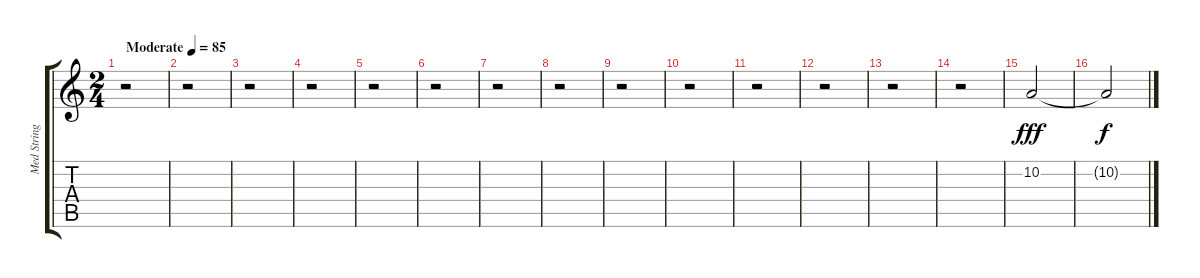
\track ("Med Strings" "Med String") {instrument stringensemble2}
\staff {score tabs}
\tuning (E4 B3 G3 D3 A2 E2) {hide}
\ts (2 4)
\tempo (85 "Moderate")
\clef g2
\ks c
r.2{dy fff instrument stringensemble2} |
r.2 |
r.2 |
r.2 |
r.2 |
r.2 |
r.2 |
r.2 |
r.2 |
r.2 |
r.2 |
r.2 |
r.2 |
r.2 |
10.2.2{volume 15} |
10.2{t}.2{dy f}
